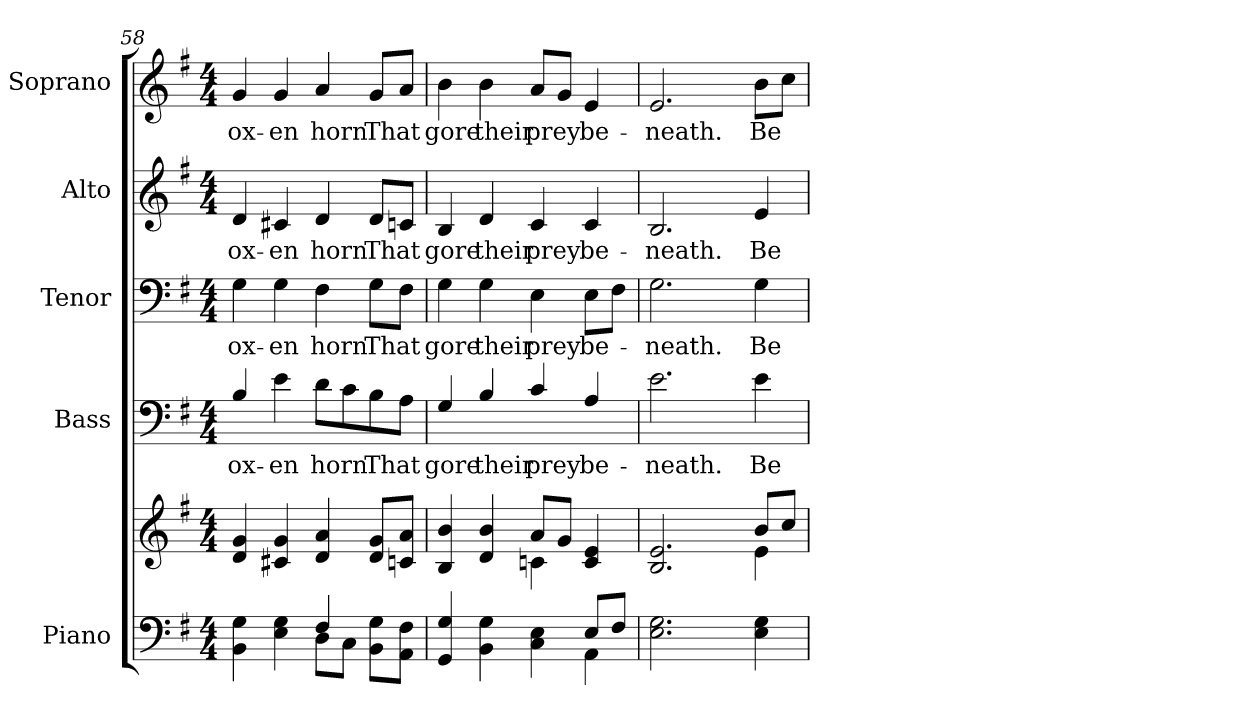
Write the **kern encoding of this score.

**kern	**kern	**kern	**text	**kern	**text	**kern	**text	**kern	**text
*part5	*part5	*part4	*part4	*part3	*part3	*part2	*part2	*part1	*part1
*staff6	*staff5	*staff4	*staff4	*staff3	*staff3	*staff2	*staff2	*staff1	*staff1
*I"Piano	*	*I"Bass	*	*I"Tenor	*	*I"Alto	*	*I"Soprano	*
!!LO:PB:g=z
*clefF4	*clefG2	*clefF4	*	*clefF4	*	*clefG2	*	*clefG2	*
*	*	*ITrd7c12	*	*	*	*	*	*	*
*k[f#]	*k[f#]	*k[f#]	*	*k[f#]	*	*k[f#]	*	*k[f#]	*
*G:	*G:	*G:	*	*G:	*	*G:	*	*G:	*
*M4/4	*M4/4	*M4/4	*	*M4/4	*	*M4/4	*	*M4/4	*
=58	=58	=58	=58	=58	=58	=58	=58	=58	=58
*^	*^	*	*	*	*	*	*	*	*
!	!	!	!	!	!LO:LY:b:color=#000000	!	!	!	!	!	!
!	!	!	!	!	!	!	!LO:LY:b:color=#000000	!	!	!	!
!	!	!	!	!	!	!	!	!	!LO:LY:b:color=#000000	!	!
!	!	!	!	!	!	!	!	!	!	!	!LO:LY:b:color=#000000
4BBi\ 4Gi	2ryy	4di/ 4gi	4ryy	4BBi/	ox-	4Gi\	ox-	4di/	ox-	4gi/	ox-
!	!	!	!	!	!LO:LY:b:color=#000000	!	!	!	!	!	!
!	!	!	!	!	!	!	!LO:LY:b:color=#000000	!	!	!	!
!	!	!	!	!	!	!	!	!	!LO:LY:b:color=#000000	!	!
!	!	!	!	!	!	!	!	!	!	!	!LO:LY:b:color=#000000
4Ei\ 4Gi	.	4c#Xi/ 4gi	4ryy	4Ei\	-en	4Gi\	-en	4c#Xi/	-en	4gi/	-en
!	!	!	!	!	!LO:LY:b:color=#000000	!	!	!	!	!	!
!	!	!	!	!	!	!	!LO:LY:b:color=#000000	!	!	!	!
!	!	!	!	!	!	!	!	!	!LO:LY:b:color=#000000	!	!
!	!	!	!	!	!	!	!	!	!	!	!LO:LY:b:color=#000000
4F#i/	8Di\L	4di/ 4ai	4ryy	8Di\L	horn	4F#i\	horn	4di/	horn	4ai/	horn
.	8Ci\J	.	.	8Ci\	.	.	.	.	.	.	.
!	!	!	!	!	!LO:LY:b:color=#000000	!	!	!	!	!	!
!	!	!	!	!	!	!	!LO:LY:b:color=#000000	!	!	!	!
!	!	!	!	!	!	!	!	!	!LO:LY:b:color=#000000	!	!
!	!	!	!	!	!	!	!	!	!	!	!LO:LY:b:color=#000000
8BBi\ 8GiL	4ryy	8di/ 8giL	4ryy	8BBi\	That	8Gi\L	That	8di/L	That	8gi/L	That
8AAi\ 8F#iJ	.	8cni/ 8aiJ	.	8AAi\J	.	8F#i\J	.	8cni/J	.	8ai/J	.
=59	=59	=59	=59	=59	=59	=59	=59	=59	=59	=59	=59
!	!	!	!	!	!LO:LY:b:color=#000000	!	!	!	!	!	!
!	!	!	!	!	!	!	!LO:LY:b:color=#000000	!	!	!	!
!	!	!	!	!	!	!	!	!	!LO:LY:b:color=#000000	!	!
!	!	!	!	!	!	!	!	!	!	!	!LO:LY:b:color=#000000
4GGi/ 4Gi	2ryy	4Bi/ 4bi	2ryy	4GGi/	gore	4Gi\	gore	4Bi/	gore	4bi\	gore
!	!	!	!	!	!LO:LY:b:color=#000000	!	!	!	!	!	!
!	!	!	!	!	!	!	!LO:LY:b:color=#000000	!	!	!	!
!	!	!	!	!	!	!	!	!	!LO:LY:b:color=#000000	!	!
!	!	!	!	!	!	!	!	!	!	!	!LO:LY:b:color=#000000
4BBi\ 4Gi	.	4di/ 4bi	.	4BBi/	their	4Gi\	their	4di/	their	4bi\	their
!	!	!	!	!	!LO:LY:b:color=#000000	!	!	!	!	!	!
!	!	!	!	!	!	!	!LO:LY:b:color=#000000	!	!	!	!
!	!	!	!	!	!	!	!	!	!LO:LY:b:color=#000000	!	!
!	!	!	!	!	!	!	!	!	!	!	!LO:LY:b:color=#000000
4Ci\ 4Ei	4ryy	8ai/L	4cni\	4Ci/	prey	4Ei\	prey	4ci/	prey	8ai/L	prey
.	.	8gi/J	.	.	.	.	.	.	.	8gi/J	.
!	!	!	!	!	!LO:LY:b:color=#000000	!	!	!	!	!	!
!	!	!	!	!	!	!	!LO:LY:b:color=#000000	!	!	!	!
!	!	!	!	!	!	!	!	!	!LO:LY:b:color=#000000	!	!
!	!	!	!	!	!	!	!	!	!	!	!LO:LY:b:color=#000000
8Ei/L	4AAi\	4ci/ 4ei	4ryy	4AAi/	be-	8Ei\L	be-	4ci/	be-	4ei/	be-
8F#i/J	.	.	.	.	.	8F#i\J	.	.	.	.	.
*v	*v	*	*	*	*	*	*	*	*	*	*
=60	=60	=60	=60	=60	=60	=60	=60	=60	=60	=60
!	!	!	!	!LO:LY:b:color=#000000	!	!	!	!	!	!
!	!	!	!	!	!	!LO:LY:b:color=#000000	!	!	!	!
!	!	!	!	!	!	!	!	!LO:LY:b:color=#000000	!	!
!	!	!	!	!	!	!	!	!	!	!LO:LY:b:color=#000000
2.Ei\ 2.Gi	2.Bi/ 2.ei	2ryy	2.Ei\	-neath.	2.Gi\	-neath.	2.Bi/	-neath.	2.ei/	-neath.
.	.	4ryy	.	.	.	.	.	.	.	.
!	!	!	!	!LO:LY:b:color=#000000	!	!	!	!	!	!
!	!	!	!	!	!	!LO:LY:b:color=#000000	!	!	!	!
!	!	!	!	!	!	!	!	!LO:LY:b:color=#000000	!	!
!	!	!	!	!	!	!	!	!	!	!LO:LY:b:color=#000000
4Ei\ 4Gi	8bi/L	4ei\	4Ei\	Be	4Gi\	Be	4ei/	Be	8bi\L	Be
.	8cci/J	.	.	.	.	.	.	.	8cci\J	.
*	*v	*v	*	*	*	*	*	*	*	*
=	=	=	=	=	=	=	=	=	=
*-	*-	*-	*-	*-	*-	*-	*-	*-	*-
